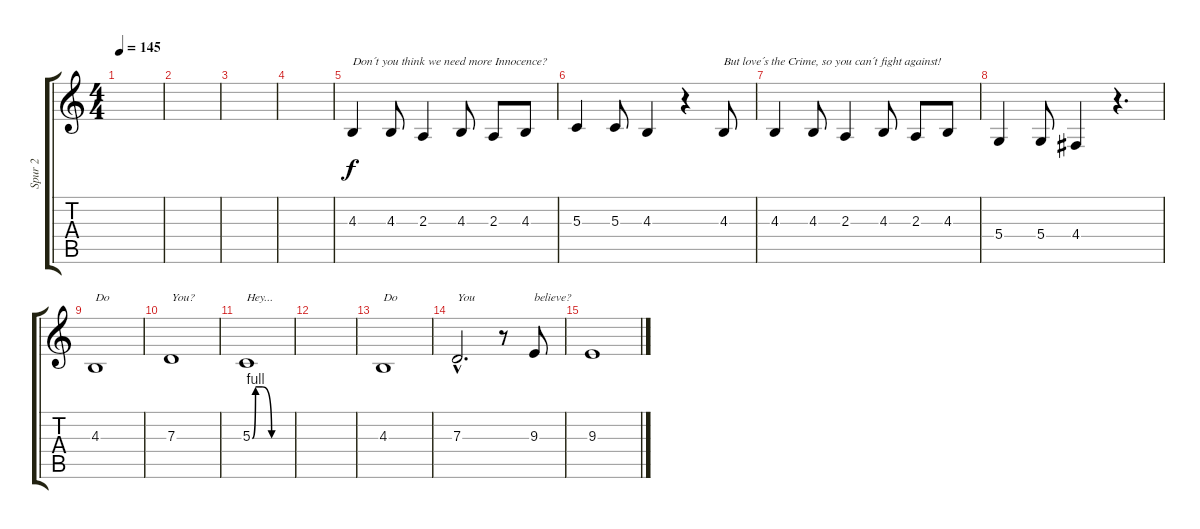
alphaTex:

\track ("Spur 2" "Spur 2") {instrument lead6voice}
\staff {score tabs}
\tuning (E4 B3 G3 D3 A2 E2) {hide}
\ts (4 4)
\tempo 145
\clef g2
\ks c
|
|
|
|
4.3.4{txt "Don´t you think we need more Innocence?"} 4.3.8 2.3.4 4.3.8 2.3.8 4.3.8 |
5.3.4 5.3.8 4.3.4 r.4 4.3.8{txt "But love´s the Crime, so you can´t fight against!"} |
4.3.4 4.3.8 2.3.4 4.3.8 2.3.8 4.3.8 |
5.4.4 5.4.8 4.4.4 r.4{d} |
4.3.1{txt "Do"} |
7.3.1{txt "You?"} |
5.3{be (custom 0 0 5 4 15 4 30 0 45 0 60 0)}.1{txt "Hey..."} |
|
4.3.1{txt "Do"} |
7.3{hac}.2{d txt "You"} r.8 9.3.8{txt "believe?"} |
9.3.1
